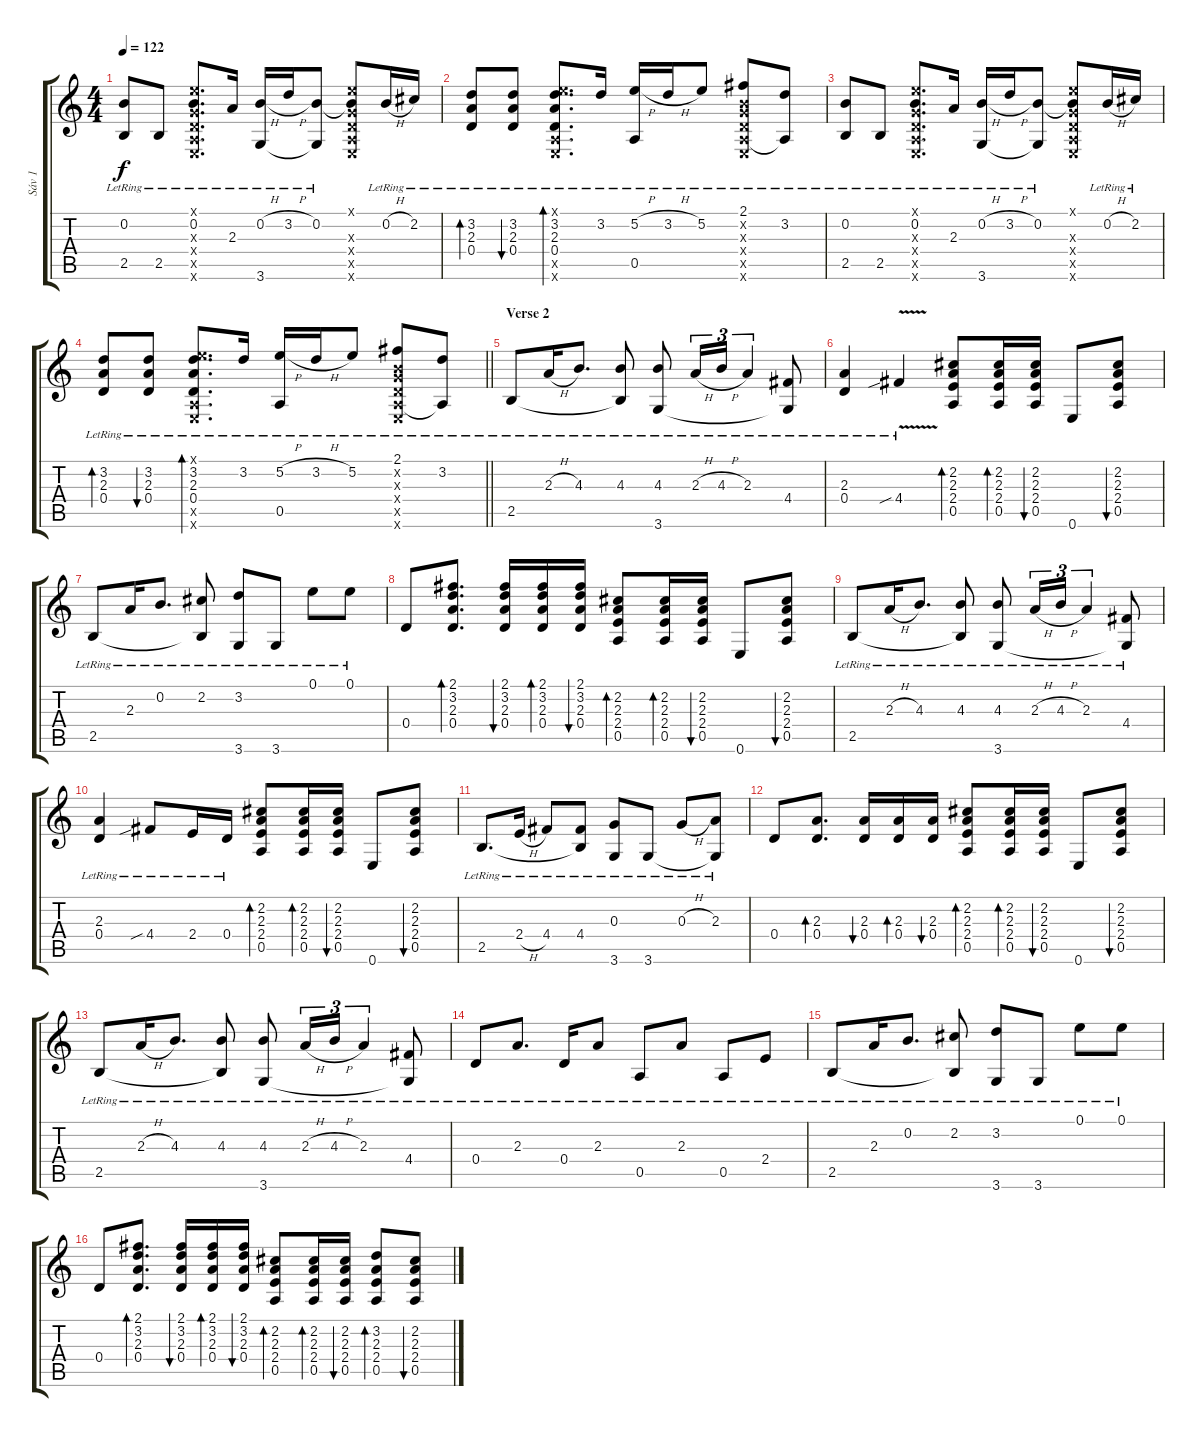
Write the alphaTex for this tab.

\track ("Sáv 1" "Sáv 1") {instrument acousticguitarsteel}
\staff {score tabs}
\tuning (E4 B3 G3 D3 A2 E2) {hide}
\ts (4 4)
\tempo 122
\clef g2
\ks c
(0.2{lr} 2.5{lr}).8{dy f} 2.5{lr}.8 (0.1{x} 0.2{lr} 0.3{x} 0.4{x} 0.5{x} 0.6{x}).8{d} 2.3{lr}.16 (0.2{h lr} 3.6{lr}).16 3.2{h lr}.16 (0.2{lr} 3.6{t}).8 (0.1{x} 0.2{t} 0.3{x} 0.4{x} 0.5{x} 0.6{x}).8 0.2{h lr}.16 2.2{lr}.16 |
(3.2{lr} 2.3{lr} 0.4{lr}).8{bd 60} (3.2{lr} 2.3{lr} 0.4{lr}).8{bu 60} (0.1{x} 3.2{lr} 2.3{lr} 0.4{lr} 0.5{x} 0.6{x}).8{d bd 60} 3.2{lr}.16 (5.2{h lr} 0.5{lr}).16 3.2{h lr}.16 5.2{lr}.8 (2.1{lr} 0.2{x} 0.3{x} 0.4{x} 0.5{x} 0.6{x}).8 (3.2{lr} 0.5{t}).8 |
(0.2{lr} 2.5{lr}).8 2.5{lr}.8 (0.1{x} 0.2{lr} 0.3{x} 0.4{x} 0.5{x} 0.6{x}).8{d} 2.3{lr}.16 (0.2{h lr} 3.6{lr}).16 3.2{h lr}.16 (0.2{lr} 3.6{t}).8 (0.1{x} 0.2{t} 0.3{x} 0.4{x} 0.5{x} 0.6{x}).8 0.2{h lr}.16 2.2{lr}.16 |
\barLineRight lightlight
(3.2{lr} 2.3{lr} 0.4{lr}).8{bd 60} (3.2{lr} 2.3{lr} 0.4{lr}).8{bu 60} (0.1{x} 3.2{lr} 2.3{lr} 0.4{lr} 0.5{x} 0.6{x}).8{d bd 60} 3.2{lr}.16 (5.2{h lr} 0.5{lr}).16 3.2{h lr}.16 5.2{lr}.8 (2.1{lr} 0.2{x} 0.3{x} 0.4{x} 0.5{x} 0.6{x}).8 (3.2{lr} 0.5{t}).8 |
\section ("" "Verse 2")
2.5{lr}.8 2.3{h lr}.16 4.3{lr}.8{d} (4.3{lr} 2.5{t}).8 (4.3{lr} 3.6{lr}).8 2.3{h lr}.16{tu (3 2)} 4.3{h lr}.16{tu (3 2)} 2.3{lr}.4{tu (3 2)} (4.4{lr} 3.6{t}).8 |
(2.3{lr} 0.4{lr}).4 4.4{v sib lr}.4 (2.2 2.3 2.4 0.5).8{bd 60} (2.2 2.3 2.4 0.5).16{bd 30} (2.2 2.3 2.4 0.5).16{bu 30} 0.6.8 (2.2 2.3 2.4 0.5).8{bu 30} |
2.5{lr}.8 2.3{lr}.16 0.2{lr}.8{d} (2.2{lr} 2.5{t}).8 (3.2{lr} 3.6{lr}).8 3.6{lr}.8 0.1{lr}.8 0.1{lr}.8 |
0.4.8 (2.1 3.2 2.3 0.4).8{d bd 30} (2.1 3.2 2.3 0.4).16{bu 30} (2.1 3.2 2.3 0.4).16{bd 30} (2.1 3.2 2.3 0.4).16{bu 30} (2.2 2.3 2.4 0.5).8{bd 60} (2.2 2.3 2.4 0.5).16{bd 30} (2.2 2.3 2.4 0.5).16{bu 30} 0.6.8 (2.2 2.3 2.4 0.5).8{bu 30} |
2.5{lr}.8 2.3{h lr}.16 4.3{lr}.8{d} (4.3{lr} 2.5{t}).8 (4.3{lr} 3.6{lr}).8 2.3{h lr}.16{tu (3 2)} 4.3{h lr}.16{tu (3 2)} 2.3{lr}.4{tu (3 2)} (4.4{lr} 3.6{t}).8 |
(2.3{lr} 0.4{lr}).4 4.4{sib lr}.8 2.4{lr}.16 0.4{lr}.16 (2.2 2.3 2.4 0.5).8{bd 60} (2.2 2.3 2.4 0.5).16{bd 30} (2.2 2.3 2.4 0.5).16{bu 30} 0.6.8 (2.2 2.3 2.4 0.5).8{bu 30} |
2.5{lr}.8{d} 2.4{h lr}.16 4.4{lr}.8 (4.4{lr} 2.5{t}).8 (0.3{lr} 3.6{lr}).8 3.6{lr}.8 0.3{h lr}.8 (2.3{lr} 3.6{t}).8 |
0.4.8 (2.3 0.4).8{d bd 30} (2.3 0.4).16{bu 30} (2.3 0.4).16{bd 30} (2.3 0.4).16{bu 30} (2.2 2.3 2.4 0.5).8{bd 60} (2.2 2.3 2.4 0.5).16{bd 30} (2.2 2.3 2.4 0.5).16{bu 30} 0.6.8 (2.2 2.3 2.4 0.5).8{bu 30} |
2.5{lr}.8 2.3{h lr}.16 4.3{lr}.8{d} (4.3{lr} 2.5{t}).8 (4.3{lr} 3.6{lr}).8 2.3{h lr}.16{tu (3 2)} 4.3{h lr}.16{tu (3 2)} 2.3{lr}.4{tu (3 2)} (4.4{lr} 3.6{t}).8 |
0.4{lr}.8 2.3{lr}.8{d} 0.4{lr}.16 2.3{lr}.8 0.5{lr}.8 2.3{lr}.8 0.5{lr}.8 2.4{lr}.8 |
2.5{lr}.8 2.3{lr}.16 0.2{lr}.8{d} (2.2{lr} 2.5{t}).8 (3.2{lr} 3.6{lr}).8 3.6{lr}.8 0.1{lr}.8 0.1{lr}.8 |
0.4.8 (2.1 3.2 2.3 0.4).8{d bd 30} (2.1 3.2 2.3 0.4).16{bu 30} (2.1 3.2 2.3 0.4).16{bd 30} (2.1 3.2 2.3 0.4).16{bu 30} (2.2 2.3 2.4 0.5).8{bd 60} (2.2 2.3 2.4 0.5).16{bd 30} (2.2 2.3 2.4 0.5).16{bu 30} (3.2 2.3 2.4 0.5).8{bd 60} (2.2 2.3 2.4 0.5).8{bu 30}
